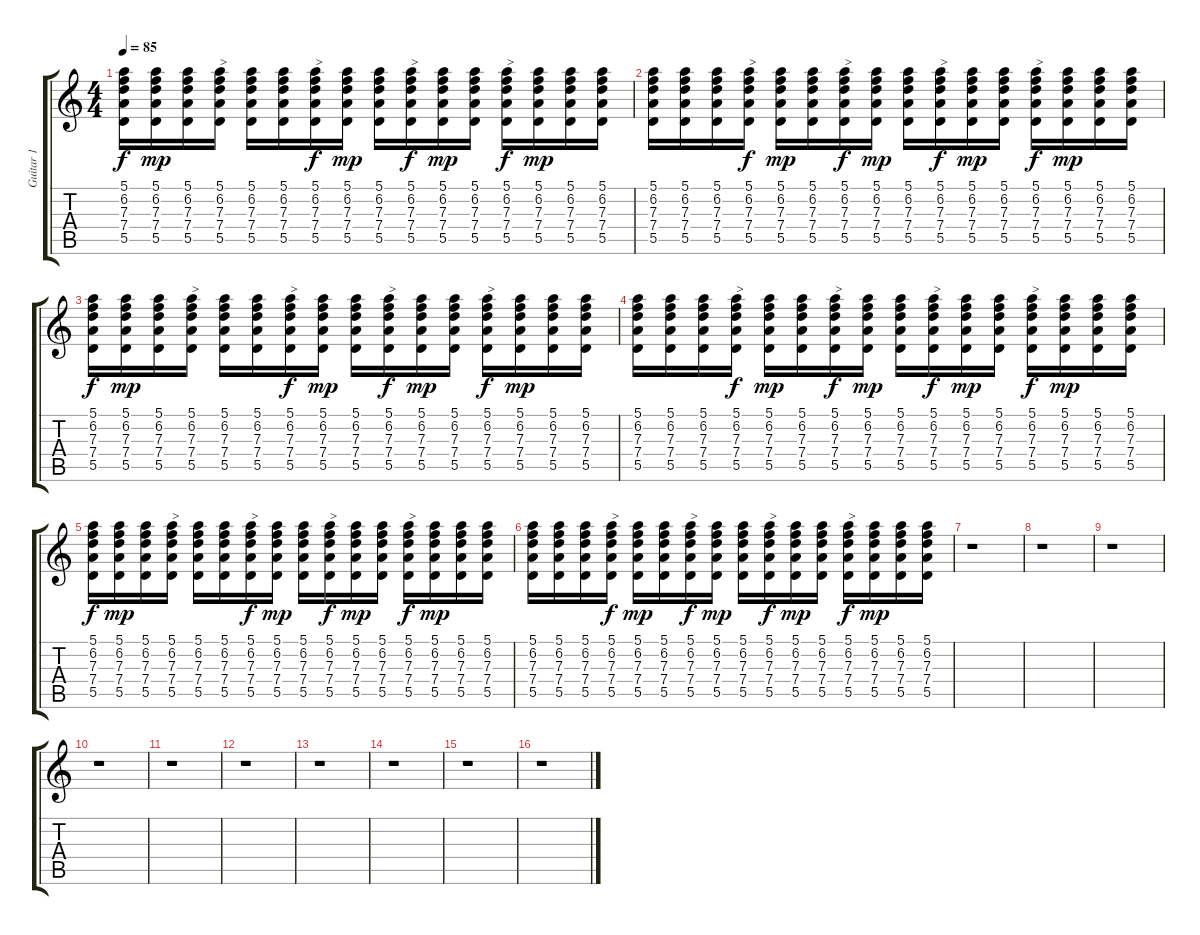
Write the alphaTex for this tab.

\track ("Guitar 1" "Guitar 1") {instrument acousticguitarsteel}
\staff {score tabs}
\tuning (E4 B3 G3 D3 A2 E2) {hide}
\ts (4 4)
\tempo 85
\clef g2
\ks c
(5.1 6.2 7.3 7.4 5.5).16{dy f} (5.1 6.2 7.3 7.4 5.5).16{dy mp} (5.1 6.2 7.3 7.4 5.5).16 (5.1 6.2 7.3 7.4 5.5).16{txt ">"} (5.1 6.2 7.3 7.4 5.5).16 (5.1 6.2 7.3 7.4 5.5).16 (5.1 6.2 7.3 7.4 5.5).16{txt ">" dy f} (5.1 6.2 7.3 7.4 5.5).16{dy mp} (5.1 6.2 7.3 7.4 5.5).16 (5.1 6.2 7.3 7.4 5.5).16{txt ">" dy f} (5.1 6.2 7.3 7.4 5.5).16{dy mp} (5.1 6.2 7.3 7.4 5.5).16 (5.1 6.2 7.3 7.4 5.5).16{txt ">" dy f} (5.1 6.2 7.3 7.4 5.5).16{dy mp} (5.1 6.2 7.3 7.4 5.5).16 (5.1 6.2 7.3 7.4 5.5).16 |
(5.1 6.2 7.3 7.4 5.5).16 (5.1 6.2 7.3 7.4 5.5).16 (5.1 6.2 7.3 7.4 5.5).16 (5.1 6.2 7.3 7.4 5.5).16{txt ">" dy f} (5.1 6.2 7.3 7.4 5.5).16{dy mp} (5.1 6.2 7.3 7.4 5.5).16 (5.1 6.2 7.3 7.4 5.5).16{txt ">" dy f} (5.1 6.2 7.3 7.4 5.5).16{dy mp} (5.1 6.2 7.3 7.4 5.5).16 (5.1 6.2 7.3 7.4 5.5).16{txt ">" dy f} (5.1 6.2 7.3 7.4 5.5).16{dy mp} (5.1 6.2 7.3 7.4 5.5).16 (5.1 6.2 7.3 7.4 5.5).16{txt ">" dy f} (5.1 6.2 7.3 7.4 5.5).16{dy mp} (5.1 6.2 7.3 7.4 5.5).16 (5.1 6.2 7.3 7.4 5.5).16 |
(5.1 6.2 7.3 7.4 5.5).16{dy f} (5.1 6.2 7.3 7.4 5.5).16{dy mp} (5.1 6.2 7.3 7.4 5.5).16 (5.1 6.2 7.3 7.4 5.5).16{txt ">"} (5.1 6.2 7.3 7.4 5.5).16 (5.1 6.2 7.3 7.4 5.5).16 (5.1 6.2 7.3 7.4 5.5).16{txt ">" dy f} (5.1 6.2 7.3 7.4 5.5).16{dy mp} (5.1 6.2 7.3 7.4 5.5).16 (5.1 6.2 7.3 7.4 5.5).16{txt ">" dy f} (5.1 6.2 7.3 7.4 5.5).16{dy mp} (5.1 6.2 7.3 7.4 5.5).16 (5.1 6.2 7.3 7.4 5.5).16{txt ">" dy f} (5.1 6.2 7.3 7.4 5.5).16{dy mp} (5.1 6.2 7.3 7.4 5.5).16 (5.1 6.2 7.3 7.4 5.5).16 |
(5.1 6.2 7.3 7.4 5.5).16 (5.1 6.2 7.3 7.4 5.5).16 (5.1 6.2 7.3 7.4 5.5).16 (5.1 6.2 7.3 7.4 5.5).16{txt ">" dy f} (5.1 6.2 7.3 7.4 5.5).16{dy mp} (5.1 6.2 7.3 7.4 5.5).16 (5.1 6.2 7.3 7.4 5.5).16{txt ">" dy f} (5.1 6.2 7.3 7.4 5.5).16{dy mp} (5.1 6.2 7.3 7.4 5.5).16 (5.1 6.2 7.3 7.4 5.5).16{txt ">" dy f} (5.1 6.2 7.3 7.4 5.5).16{dy mp} (5.1 6.2 7.3 7.4 5.5).16 (5.1 6.2 7.3 7.4 5.5).16{txt ">" dy f} (5.1 6.2 7.3 7.4 5.5).16{dy mp} (5.1 6.2 7.3 7.4 5.5).16 (5.1 6.2 7.3 7.4 5.5).16 |
(5.1 6.2 7.3 7.4 5.5).16{dy f} (5.1 6.2 7.3 7.4 5.5).16{dy mp} (5.1 6.2 7.3 7.4 5.5).16 (5.1 6.2 7.3 7.4 5.5).16{txt ">"} (5.1 6.2 7.3 7.4 5.5).16 (5.1 6.2 7.3 7.4 5.5).16 (5.1 6.2 7.3 7.4 5.5).16{txt ">" dy f} (5.1 6.2 7.3 7.4 5.5).16{dy mp} (5.1 6.2 7.3 7.4 5.5).16 (5.1 6.2 7.3 7.4 5.5).16{txt ">" dy f} (5.1 6.2 7.3 7.4 5.5).16{dy mp} (5.1 6.2 7.3 7.4 5.5).16 (5.1 6.2 7.3 7.4 5.5).16{txt ">" dy f} (5.1 6.2 7.3 7.4 5.5).16{dy mp} (5.1 6.2 7.3 7.4 5.5).16 (5.1 6.2 7.3 7.4 5.5).16 |
(5.1 6.2 7.3 7.4 5.5).16 (5.1 6.2 7.3 7.4 5.5).16 (5.1 6.2 7.3 7.4 5.5).16 (5.1 6.2 7.3 7.4 5.5).16{txt ">" dy f} (5.1 6.2 7.3 7.4 5.5).16{dy mp} (5.1 6.2 7.3 7.4 5.5).16 (5.1 6.2 7.3 7.4 5.5).16{txt ">" dy f} (5.1 6.2 7.3 7.4 5.5).16{dy mp} (5.1 6.2 7.3 7.4 5.5).16 (5.1 6.2 7.3 7.4 5.5).16{txt ">" dy f} (5.1 6.2 7.3 7.4 5.5).16{dy mp} (5.1 6.2 7.3 7.4 5.5).16 (5.1 6.2 7.3 7.4 5.5).16{txt ">" dy f} (5.1 6.2 7.3 7.4 5.5).16{dy mp} (5.1 6.2 7.3 7.4 5.5).16 (5.1 6.2 7.3 7.4 5.5).16 |
r.1 |
r.1 |
r.1 |
r.1 |
r.1 |
r.1 |
r.1 |
r.1 |
r.1 |
r.1
